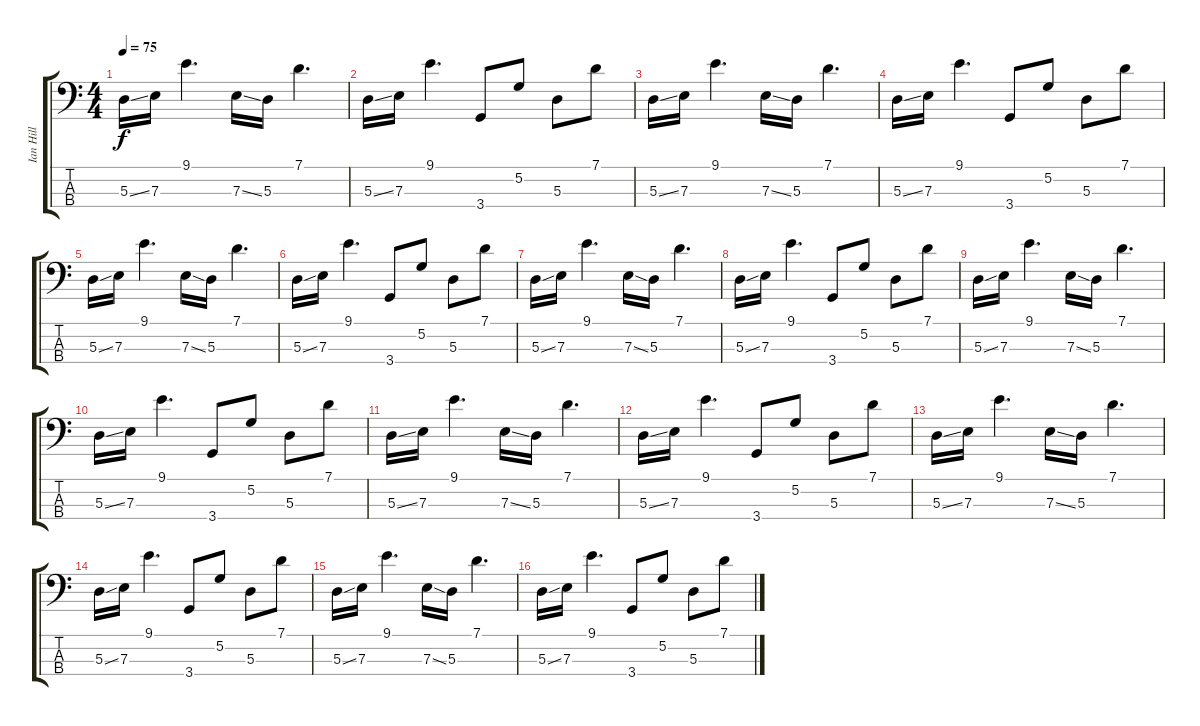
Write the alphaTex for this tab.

\track ("Ian Hill" "Ian Hill") {instrument electricbasspick}
\staff {score tabs}
\tuning (G2 D2 A1 E1) {hide}
\ts (4 4)
\tempo 75
\clef f4
\ks c
5.3{ss}.16{dy f} 7.3.16 9.1.4{d} 7.3{ss}.16 5.3.16 7.1.4{d} |
5.3{ss}.16 7.3.16 9.1.4{d} 3.4.8 5.2.8 5.3.8 7.1.8 |
5.3{ss}.16 7.3.16 9.1.4{d} 7.3{ss}.16 5.3.16 7.1.4{d} |
5.3{ss}.16 7.3.16 9.1.4{d} 3.4.8 5.2.8 5.3.8 7.1.8 |
5.3{ss}.16 7.3.16 9.1.4{d} 7.3{ss}.16 5.3.16 7.1.4{d} |
5.3{ss}.16 7.3.16 9.1.4{d} 3.4.8 5.2.8 5.3.8 7.1.8 |
5.3{ss}.16 7.3.16 9.1.4{d} 7.3{ss}.16 5.3.16 7.1.4{d} |
5.3{ss}.16 7.3.16 9.1.4{d} 3.4.8 5.2.8 5.3.8 7.1.8 |
5.3{ss}.16 7.3.16 9.1.4{d} 7.3{ss}.16 5.3.16 7.1.4{d} |
5.3{ss}.16 7.3.16 9.1.4{d} 3.4.8 5.2.8 5.3.8 7.1.8 |
5.3{ss}.16 7.3.16 9.1.4{d} 7.3{ss}.16 5.3.16 7.1.4{d} |
5.3{ss}.16 7.3.16 9.1.4{d} 3.4.8 5.2.8 5.3.8 7.1.8 |
5.3{ss}.16 7.3.16 9.1.4{d} 7.3{ss}.16 5.3.16 7.1.4{d} |
5.3{ss}.16 7.3.16 9.1.4{d} 3.4.8 5.2.8 5.3.8 7.1.8 |
5.3{ss}.16 7.3.16 9.1.4{d} 7.3{ss}.16 5.3.16 7.1.4{d} |
5.3{ss}.16 7.3.16 9.1.4{d} 3.4.8 5.2.8 5.3.8 7.1.8
